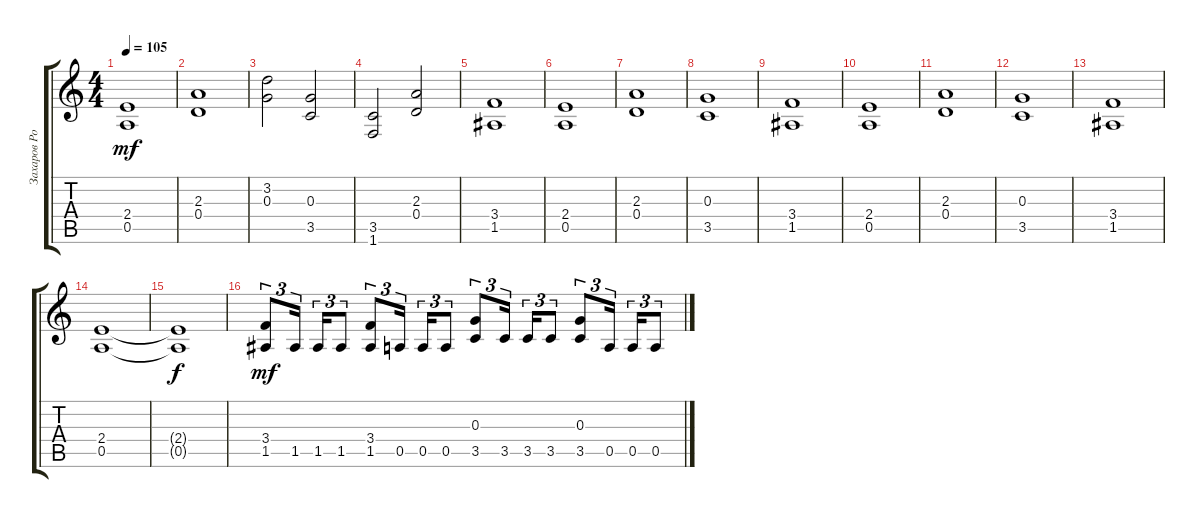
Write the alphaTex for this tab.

\track ("Захаров Роман" "Захаров Ро") {instrument distortionguitar}
\staff {score tabs}
\tuning (E4 B3 G3 D3 A2 E2) {hide}
\ts (4 4)
\tempo 105
\clef g2
\ks c
(2.4 0.5).1{dy mf} |
(2.3 0.4).1 |
(3.2 0.3).2 (0.3 3.5).2 |
(3.5 1.6).2 (2.3 0.4).2 |
(3.4 1.5).1 |
(2.4 0.5).1 |
(2.3 0.4).1 |
(0.3 3.5).1 |
(3.4 1.5).1 |
(2.4 0.5).1 |
(2.3 0.4).1 |
(0.3 3.5).1 |
(3.4 1.5).1 |
(2.4 0.5).1 |
(2.4{t} 0.5{t}).1{dy f} |
(3.4 1.5).8{tu (3 2) dy mf} 1.5.16{tu (3 2)} 1.5.16{tu (3 2)} 1.5.8{tu (3 2)} (3.4 1.5).8{tu (3 2)} 0.5.16{tu (3 2)} 0.5.16{tu (3 2)} 0.5.8{tu (3 2)} (0.3 3.5).8{tu (3 2)} 3.5.16{tu (3 2)} 3.5.16{tu (3 2)} 3.5.8{tu (3 2)} (0.3 3.5).8{tu (3 2)} 0.5.16{tu (3 2)} 0.5.16{tu (3 2)} 0.5.8{tu (3 2)}
